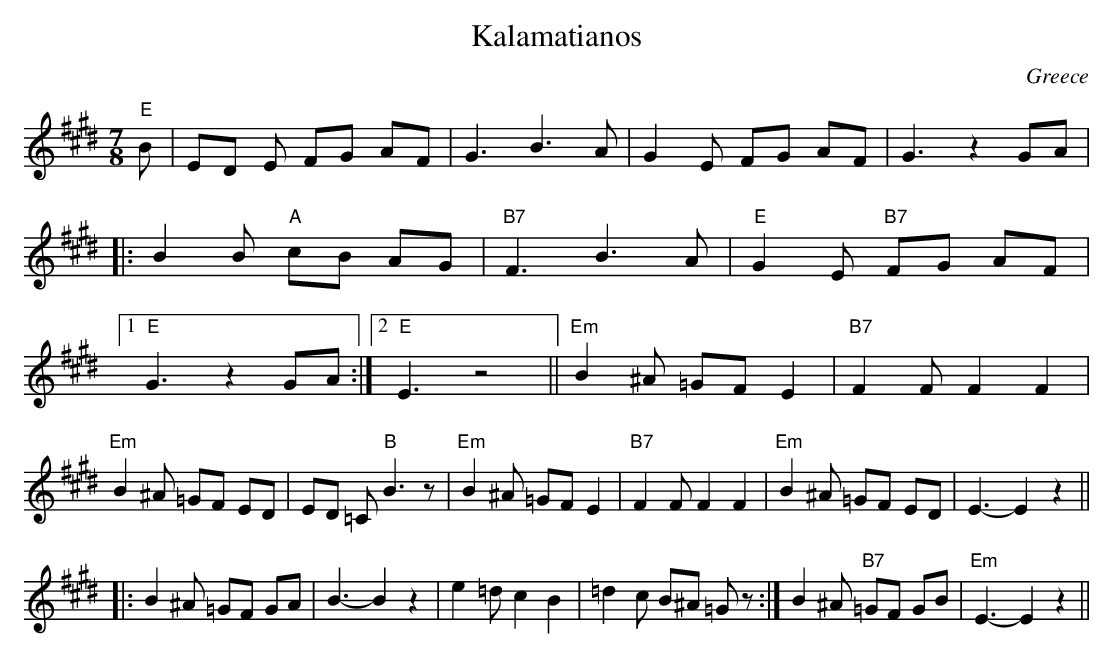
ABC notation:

X:1
T:Kalamatianos
M:7/8
O:Greece
K:E major
"E"B|\
ED E FG AF|G3 B3 A|G2 E FG AF|G3 z2 GA | \
|:B2 B "A"cB AG|"B7"F3 B3 A|"E"G2 E "B7"FG AF\
|1 "E"G3 z2 GA :|2 "E"E3 z4||  \
"Em"B2 ^A =GF E2|"B7"F2 F F2F2|\
"Em"B2 ^A =GF ED|ED =C "B"B3z| \
"Em"B2 ^A =GF E2|"B7"F2 F F2F2|\
"Em"B2 ^A =GF ED| E3-E2z2 ||
|:B2 ^A =GF GA|B3-B2z2|\
e2 =d c2 B2| =d2 c B^A =Gz :| \
B2 ^A "B7"=GF GB| "Em"E3-E2 z2 ||
